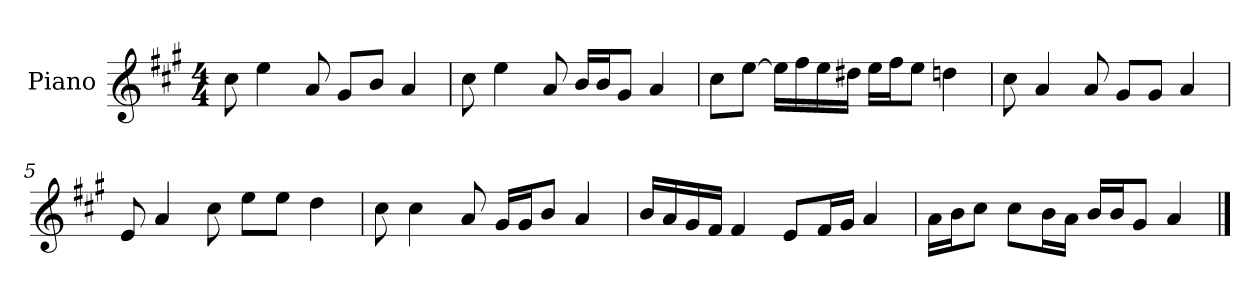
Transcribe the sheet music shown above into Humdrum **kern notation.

**kern
*part1
*staff1
*I"Piano
*I'P-no
*clefG2
*k[f#c#g#]
*M4/4
*MM90
=1
8cc#\
4ee\
8a/
8g#/L
8b/J
4a/
=2
8cc#\
4ee\
8a/
16b/LL
16b/J
8g#/J
4a/
=3
8cc#\L
[8ee\J
16ee\LL]
16ff#\
16ee\
16dd#X\JJ
16ee\LL
16ff#\J
8ee\J
4ddn\
=4
8cc#\
4a/
8a/
8g#/L
8g#/J
4a/
=5
8e/
4a/
8cc#\
8ee\L
8ee\J
4dd\
!!LO:LB:g=z
=6
8cc#\
4cc#\
8a/
16g#/LL
16g#/J
8b/J
4a/
=7
16b/LL
16a/
16g#/
16f#/JJ
4f#/
8e/L
16f#/L
16g#/JJ
4a/
=8
16a\LL
16b\J
8cc#\J
8cc#\L
16b\L
16a\JJ
16b/LL
16b/J
8g#/J
4a/
==
*-
